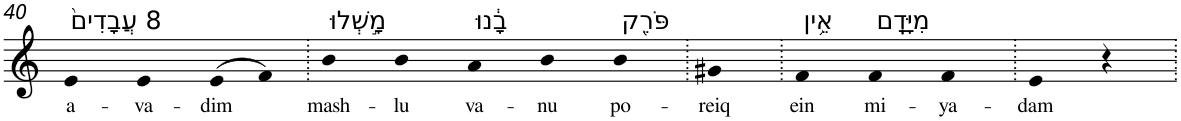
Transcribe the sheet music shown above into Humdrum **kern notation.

**kern	**text
*part1	*part1
*staff1	*staff1
*I"Piano	*
*I'Pno	*
!!LO:PB:g=z
*clefG2	*
*k[]	*
=40	=40
!LO:TX:a:t=8 עֲבָדִים֙	!
!	!LO:LY:b
4e	a-
!	!LO:LY:b
4e	-va-
!	!LO:LY:b
(>8e	-dim
8f)	.
=41.	=41.
!LO:TX:a:t=מָ֣שְׁלוּ	!
!	!LO:LY:b
4b	mash-
!	!LO:LY:b
4b	-lu
!LO:TX:a:t=בָ֔נוּ	!
!	!LO:LY:b
4a	va-
!	!LO:LY:b
4b	-nu
!LO:TX:a:t=פֹּרֵ֖ק	!
!	!LO:LY:b
4b	po-
=42.	=42.
!	!LO:LY:b
4g#X	-reiq
=43.	=43.
!LO:TX:a:t=אֵ֥ין	!
!	!LO:LY:b
4f	ein
!LO:TX:a:t=מִיָּדָֽם	!
!	!LO:LY:b
4f	mi-
!	!LO:LY:b
4f	-ya-
=44.	=44.
!	!LO:LY:b
4e	-dam
4r	.
=.	=.
*-	*-
